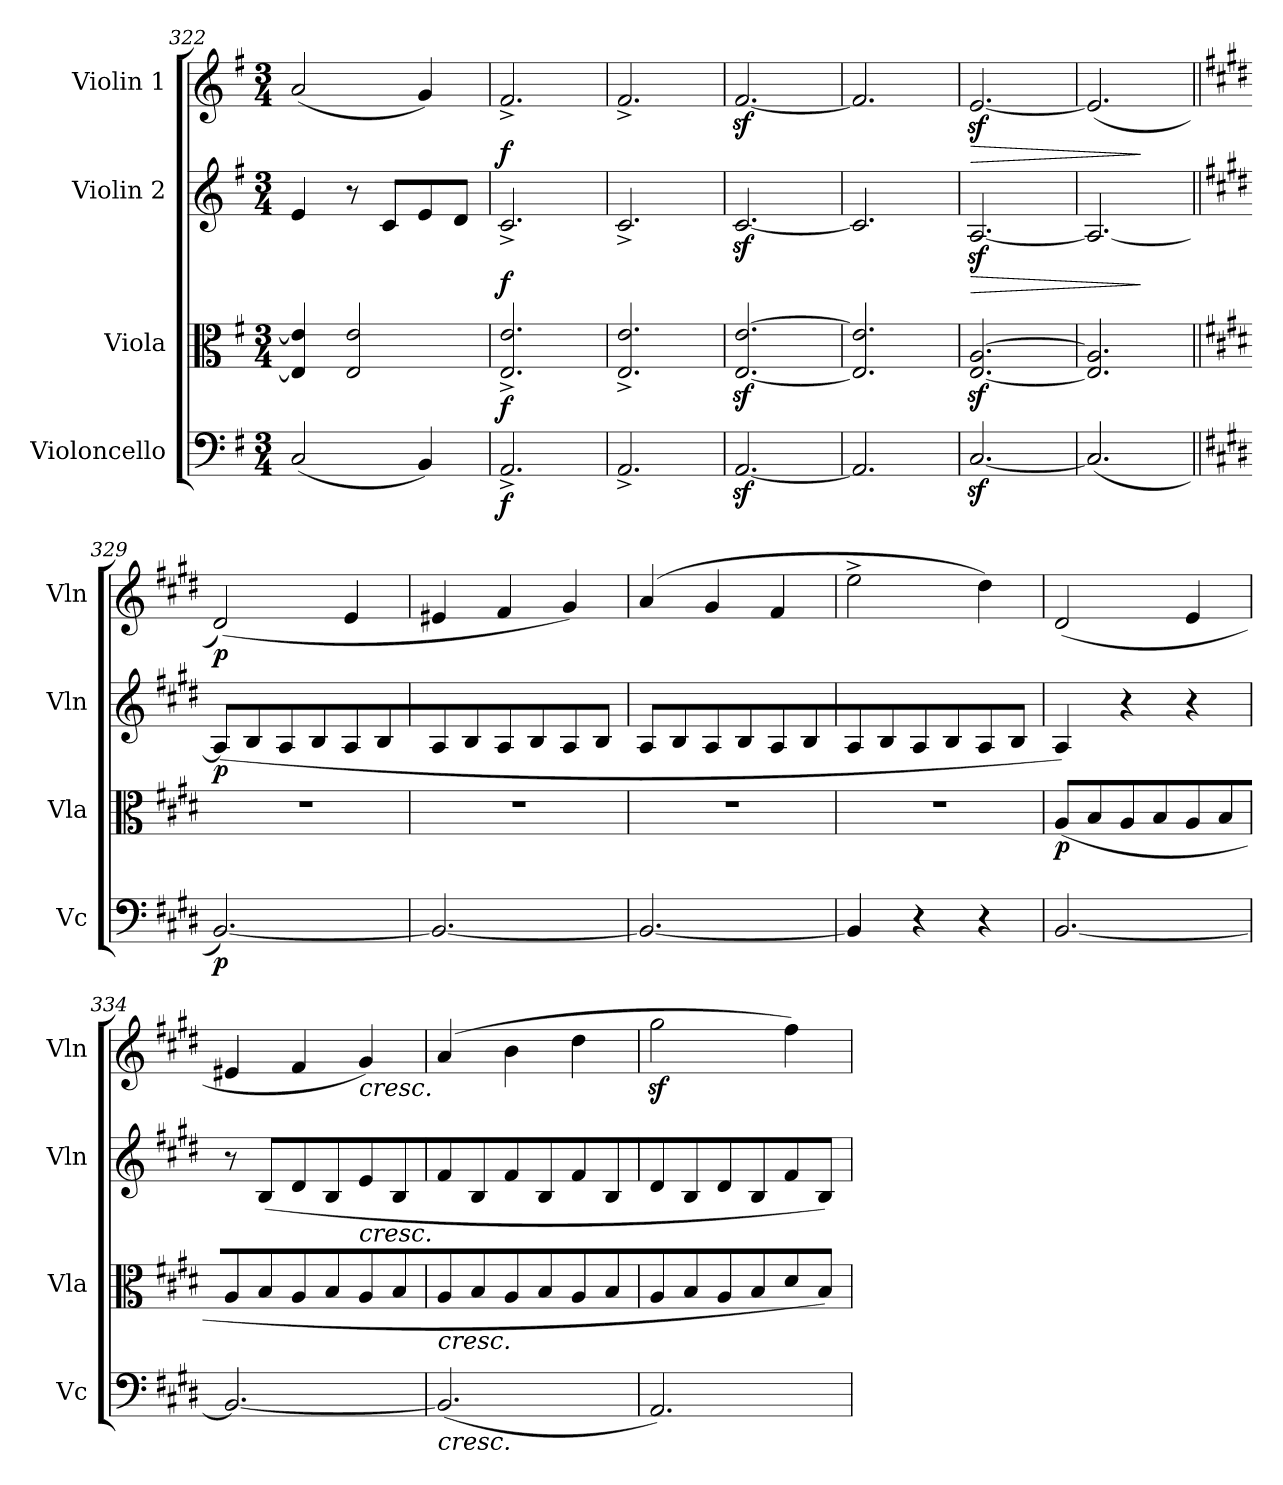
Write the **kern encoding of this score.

**kern	**dynam	**kern	**dynam	**kern	**dynam	**kern	**dynam
*part4	*part4	*part3	*part3	*part2	*part2	*part1	*part1
*staff4	*staff4	*staff3	*staff3	*staff2	*staff2	*staff1	*staff1
*I"Violoncello	*	*I"Viola	*	*I"Violin 2	*	*I"Violin 1	*
*I'Vc	*	*I'Vla	*	*I'Vln	*	*I'Vln	*
*clefF4	*	*clefC3	*	*clefG2	*	*clefG2	*
*k[f#]	*	*k[f#]	*	*k[f#]	*	*k[f#]	*
*M3/4	*	*M3/4	*	*M3/4	*	*M3/4	*
=322	=322	=322	=322	=322	=322	=322	=322
(2C/	.	4E/] 4e/]	.	4e/	.	(2a/	.
.	.	2E/ 2e/	.	8r	.	.	.
.	.	.	.	8c/L	.	.	.
4BB/)	.	.	.	8e/	.	4g/)	.
.	.	.	.	8d/J	.	.	.
=323	=323	=323	=323	=323	=323	=323	=323
!	!LO:DY:b	!	!LO:DY:b	!	!LO:DY:b	!	!LO:DY:b
2.AA^/	f	2.E/^ 2.e/^	f	2.c^/	f	2.f#^/	f
=324	=324	=324	=324	=324	=324	=324	=324
2.AA^/	.	2.E/^ 2.e/^	.	2.c^/	.	2.f#^/	.
=325	=325	=325	=325	=325	=325	=325	=325
[2.AAz</	.	[2.E/z< [2.e/z<	.	[2.cz</	.	[2.f#z</	.
=326	=326	=326	=326	=326	=326	=326	=326
2.AA/]	.	2.E/] 2.e/]	.	2.c/]	.	2.f#/]	.
=327	=327	=327	=327	=327	=327	=327	=327
!	!	!	!	!	!LO:HP:b	!	!LO:HP:b
[2.Cz</	.	[2.E/z< [2.A/z<	.	[2.Az</	>	[2.ez</	>
=328	=328	=328	=328	=328	=328	=328	=328
(2.C/]	.	2.E/] 2.A/]	.	2.A/_	.	(2.e/]	.
.	.	.	.	.	]	.	]
=329||	=329||	=329||	=329||	=329||	=329||	=329||	=329||
*k[f#c#g#d#]	*	*k[f#c#g#d#]	*	*k[f#c#g#d#]	*	*k[f#c#g#d#]	*
!	!LO:DY:b	!	!	!	!LO:DY:b	!	!LO:DY:b
[2.BB/)	p	2.r	.	(8A/L]	p	(2d#/)	p
.	.	.	.	8B/	.	.	.
.	.	.	.	8A/	.	.	.
.	.	.	.	8B/	.	.	.
.	.	.	.	8A/	.	4e/	.
.	.	.	.	8B/	.	.	.
=330	=330	=330	=330	=330	=330	=330	=330
2.BB/_	.	2.r	.	8A/	.	4e#X/	.
.	.	.	.	8B/	.	.	.
.	.	.	.	8A/	.	4f#/	.
.	.	.	.	8B/	.	.	.
.	.	.	.	8A/	.	4g#/)	.
.	.	.	.	8B/J	.	.	.
!!LO:LB:g=z
=331	=331	=331	=331	=331	=331	=331	=331
2.BB/_	.	2.r	.	8A/L	.	(4a/	.
.	.	.	.	8B/	.	.	.
.	.	.	.	8A/	.	4g#/	.
.	.	.	.	8B/	.	.	.
.	.	.	.	8A/	.	4f#/	.
.	.	.	.	8B/	.	.	.
=332	=332	=332	=332	=332	=332	=332	=332
4BB/]	.	2.r	.	8A/	.	2ee^\	.
.	.	.	.	8B/	.	.	.
4r	.	.	.	8A/	.	.	.
.	.	.	.	8B/	.	.	.
4r	.	.	.	8A/	.	4dd#\)	.
.	.	.	.	8B/J	.	.	.
=333	=333	=333	=333	=333	=333	=333	=333
!	!	!	!LO:DY:b	!	!	!	!
[2.BB/	.	(8A/L	p	4A/)	.	(2d#/	.
.	.	8B/	.	.	.	.	.
.	.	8A/	.	4r	.	.	.
.	.	8B/	.	.	.	.	.
.	.	8A/	.	4r	.	4e/	.
.	.	8B/	.	.	.	.	.
=334	=334	=334	=334	=334	=334	=334	=334
2.BB/_	.	8A/	.	8r	.	4e#X/	.
.	.	8B/	.	(8B/L	.	.	.
.	.	8A/	.	8d#/	.	4f#/	.
.	.	8B/	.	8B/	.	.	.
!	!	!	!	!	!	!LO:TX:b:i:t=cresc.	!
!	!	!	!	!LO:TX:b:i:t=cresc.	!	!	!
.	.	8A/	.	8e/	.	4g#/)	.
.	.	8B/	.	8B/	.	.	.
=335	=335	=335	=335	=335	=335	=335	=335
!	!	!LO:TX:b:i:t=cresc.	!	!	!	!	!
!LO:TX:b:i:t=cresc.	!	!	!	!	!	!	!
(2.BB/]	.	8A/	.	8f#/	.	(4a/	.
.	.	8B/	.	8B/	.	.	.
.	.	8A/	.	8f#/	.	4b\	.
.	.	8B/	.	8B/	.	.	.
.	.	8A/	.	8f#/	.	4dd#\	.
.	.	8B/	.	8B/	.	.	.
=336	=336	=336	=336	=336	=336	=336	=336
2.AA/)	.	8A/	.	8d#/	.	2gg#z<\	.
.	.	8B/	.	8B/	.	.	.
.	.	8A/	.	8d#/	.	.	.
.	.	8B/	.	8B/	.	.	.
.	.	8d#/	.	8f#/	.	4ff#\)	.
.	.	8B/J)	.	8B/J)	.	.	.
=	=	=	=	=	=	=	=
*-	*-	*-	*-	*-	*-	*-	*-
